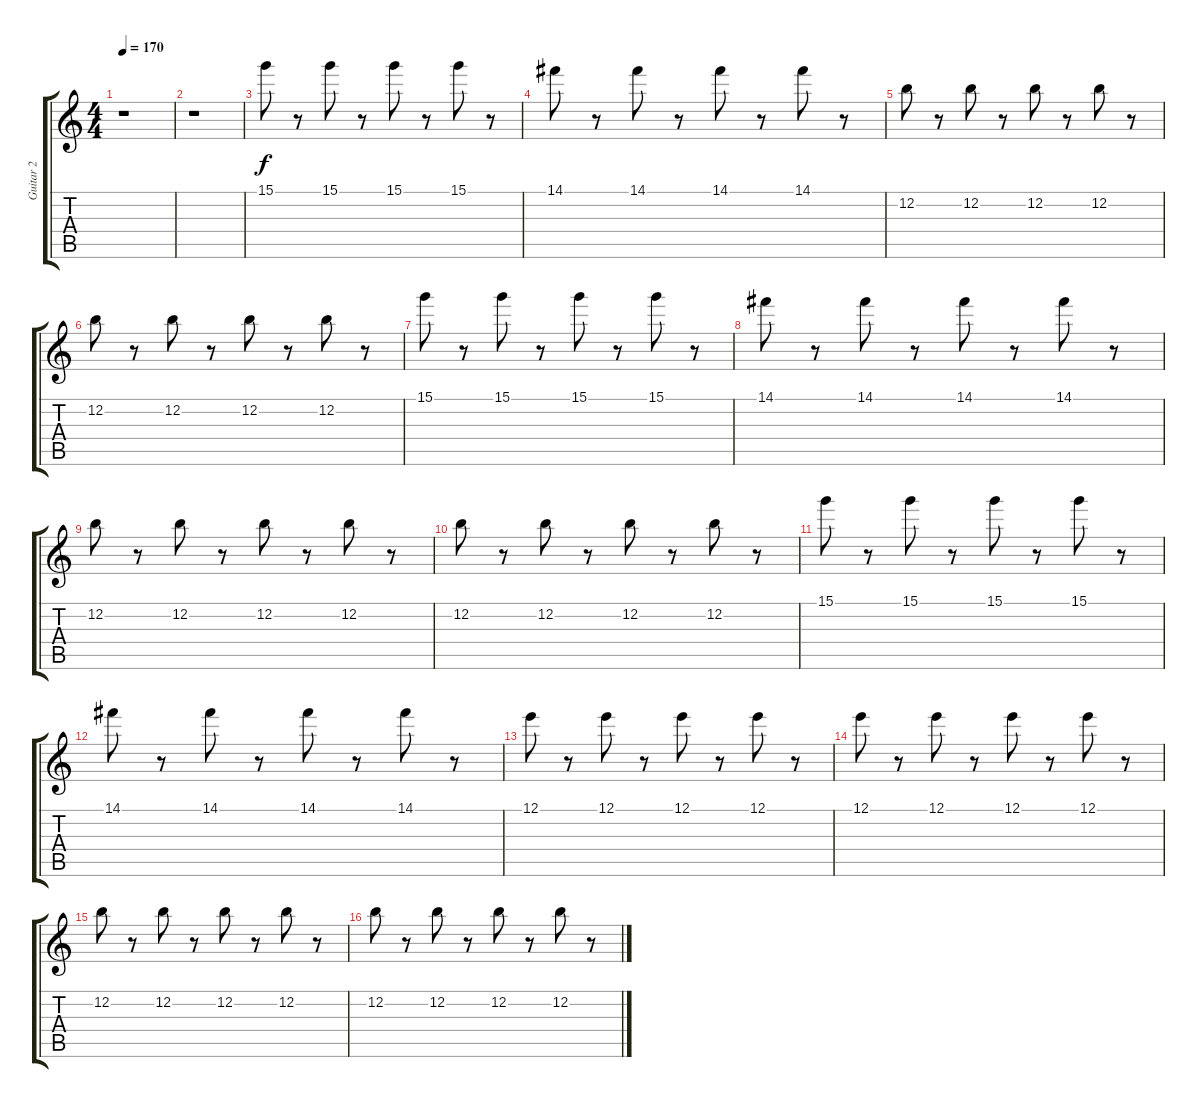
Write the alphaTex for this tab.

\track ("Guitar 2" "Guitar 2") {instrument overdrivenguitar}
\staff {score tabs}
\tuning (E4 B3 G3 D3 A2 E2) {hide}
\ts (4 4)
\tempo 170
\clef g2
\ks c
r.1{dy f instrument overdrivenguitar} |
r.1 |
15.1.8 r.8 15.1.8 r.8 15.1.8 r.8 15.1.8 r.8 |
14.1.8 r.8 14.1.8 r.8 14.1.8 r.8 14.1.8 r.8 |
12.2.8 r.8 12.2.8 r.8 12.2.8 r.8 12.2.8 r.8 |
12.2.8 r.8 12.2.8 r.8 12.2.8 r.8 12.2.8 r.8 |
15.1.8 r.8 15.1.8 r.8 15.1.8 r.8 15.1.8 r.8 |
14.1.8 r.8 14.1.8 r.8 14.1.8 r.8 14.1.8 r.8 |
12.2.8 r.8 12.2.8 r.8 12.2.8 r.8 12.2.8 r.8 |
12.2.8 r.8 12.2.8 r.8 12.2.8 r.8 12.2.8 r.8 |
15.1.8 r.8 15.1.8 r.8 15.1.8 r.8 15.1.8 r.8 |
14.1.8 r.8 14.1.8 r.8 14.1.8 r.8 14.1.8 r.8 |
12.1.8 r.8 12.1.8 r.8 12.1.8 r.8 12.1.8 r.8 |
12.1.8 r.8 12.1.8 r.8 12.1.8 r.8 12.1.8 r.8 |
12.2.8 r.8 12.2.8 r.8 12.2.8 r.8 12.2.8 r.8 |
12.2.8 r.8 12.2.8 r.8 12.2.8 r.8 12.2.8 r.8
